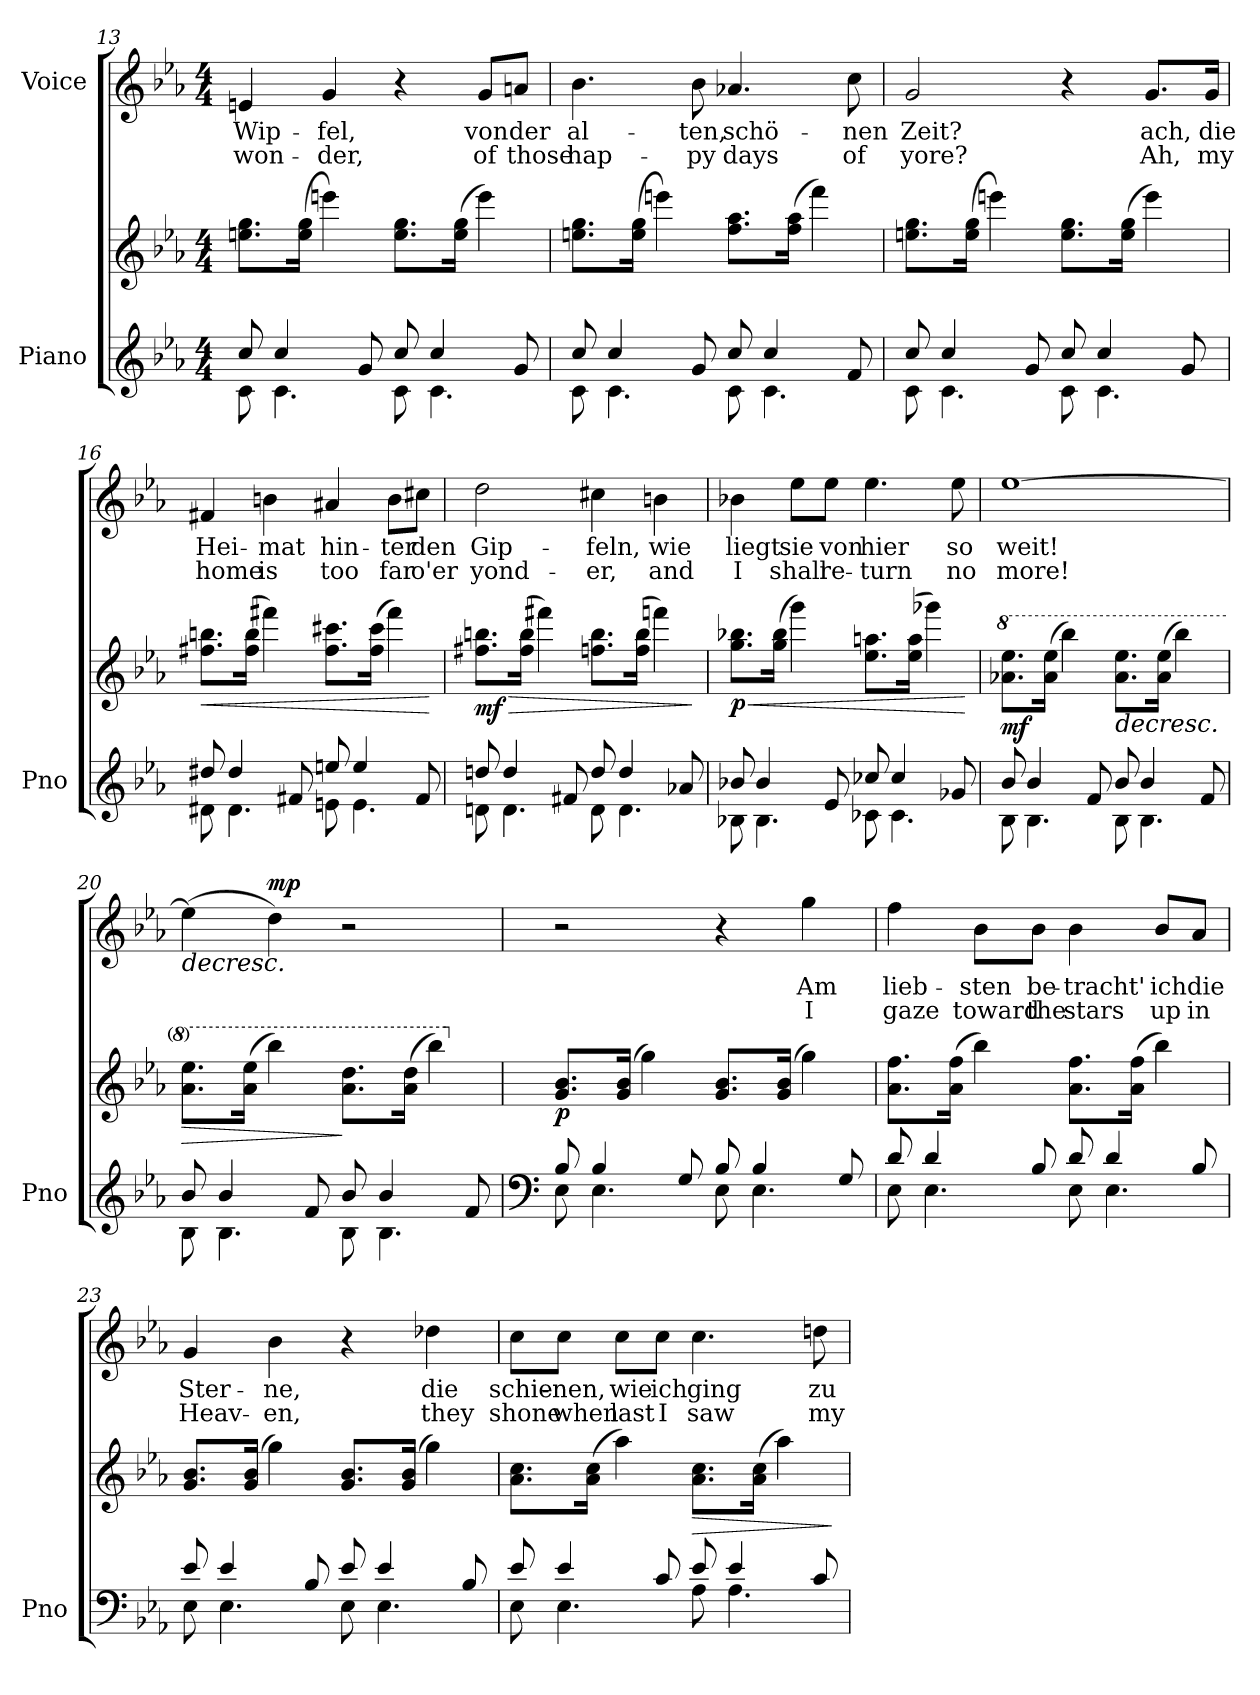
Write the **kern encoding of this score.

**kern	**kern	**dynam	**kern	**text	**text	**dynam
*part2	*part2	*part2	*part1	*part1	*part1	*part1
*staff3	*staff2	*staff2/3	*staff1	*staff1	*staff1	*staff1
*I"Piano	*	*	*I"Voice	*	*	*
*I'Pno	*	*	*	*	*	*
!!LO:LB:g=z
*clefG2	*clefG2	*	*clefG2	*	*	*
*k[b-e-a-]	*k[b-e-a-]	*	*k[b-e-a-]	*	*	*
*M4/4	*M4/4	*	*M4/4	*	*	*
=13	=13	=13	=13	=13	=13	=13
*^	*	*	*	*	*	*
!	!	!	!	!	!LO:LY:b	!LO:LY:b	!
8cc/	8c\	8.een\ 8.gg\L	.	4en/	Wip-	won-	.
4cc/	4.c\	.	.	.	.	.	.
.	.	(16ee\ 16gg\Jk	.	.	.	.	.
!	!	!	!	!	!LO:LY:b	!LO:LY:b	!
.	.	4eeen\)	.	4g/	-fel,	-der,	.
8g/	.	.	.	.	.	.	.
8cc/	8c\	8.ee\ 8.gg\L	.	4r	.	.	.
4cc/	4.c\	.	.	.	.	.	.
.	.	(16ee\ 16gg\Jk	.	.	.	.	.
!	!	!	!	!	!LO:LY:b	!LO:LY:b	!
.	.	4eee\)	.	8g/L	von	of	.
!	!	!	!	!	!LO:LY:b	!LO:LY:b	!
8g/	.	.	.	8an/J	der	those	.
=14	=14	=14	=14	=14	=14	=14	=14
!	!	!	!	!	!LO:LY:b	!LO:LY:b	!
8cc/	8c\	8.een\ 8.gg\L	.	4.b-\	al-	hap-	.
4cc/	4.c\	.	.	.	.	.	.
.	.	(16ee\ 16gg\Jk	.	.	.	.	.
.	.	4eeen\)	.	.	.	.	.
!	!	!	!	!	!LO:LY:b	!LO:LY:b	!
8g/	.	.	.	8b-\	-ten,	-py	.
!	!	!	!	!	!LO:LY:b	!LO:LY:b	!
8cc/	8c\	8.ff\ 8.aa-\L	.	4.a-X/	schö-	days	.
4cc/	4.c\	.	.	.	.	.	.
.	.	(16ff\ 16aa-\Jk	.	.	.	.	.
.	.	4fff\)	.	.	.	.	.
!	!	!	!	!	!LO:LY:b	!LO:LY:b	!
8f/	.	.	.	8cc\	-nen	of	.
=15	=15	=15	=15	=15	=15	=15	=15
!	!	!	!	!	!LO:LY:b	!LO:LY:b	!
8cc/	8c\	8.een\ 8.gg\L	.	2g/	Zeit?	yore?	.
4cc/	4.c\	.	.	.	.	.	.
.	.	(16ee\ 16gg\Jk	.	.	.	.	.
.	.	4eeen\)	.	.	.	.	.
8g/	.	.	.	.	.	.	.
8cc/	8c\	8.ee\ 8.gg\L	.	4r	.	.	.
4cc/	4.c\	.	.	.	.	.	.
.	.	(16ee\ 16gg\Jk	.	.	.	.	.
!	!	!	!	!	!LO:LY:b	!LO:LY:b	!
.	.	4eee\)	.	8.g/L	ach,	Ah,	.
8g/	.	.	.	.	.	.	.
!	!	!	!	!	!LO:LY:b	!LO:LY:b	!
.	.	.	.	16g/Jk	die	my	.
!!LO:LB:g=z
=16	=16	=16	=16	=16	=16	=16	=16
!	!	!	!LO:HP:b	!	!LO:LY:b	!LO:LY:b	!
8dd#X/	8d#X\	8.ff#X\ 8.bbn\L	<	4f#X/	Hei-	home	.
4dd#/	4.d#\	.	.	.	.	.	.
.	.	(16ff#\ 16bb\Jk	.	.	.	.	.
!	!	!	!	!	!LO:LY:b	!LO:LY:b	!
.	.	4fff#X\)	.	4bn\	-mat	is	.
8f#X/	.	.	.	.	.	.	.
!	!	!	!	!	!LO:LY:b	!LO:LY:b	!
8een/	8en\	8.ff#\ 8.ccc#X\L	.	4a#X/	hin-	too	.
4ee/	4.e\	.	.	.	.	.	.
.	.	(16ff#\ 16ccc#\Jk	.	.	.	.	.
!	!	!	!	!	!LO:LY:b	!LO:LY:b	!
.	.	4fff#\)	.	8b\L	-ter	far	.
!	!	!	!	!	!LO:LY:b	!LO:LY:b	!
8f#/	.	.	.	8cc#X\J	den	o'er	.
*v	*v	*	*	*	*	*	*
.	.	[	.	.	.	.
=17	=17	=17	=17	=17	=17	=17
*^	*	*	*	*	*	*
!	!	!	!LO:HP:b	!	!LO:LY:b	!LO:LY:b	!
!	!	!	!LO:DY:n=1:b	!	!	!	!
8ddn/	8dn\	8.ff#X\ 8.bbn\L	> mf	2dd\	Gip-	yond-	.
4dd/	4.d\	.	.	.	.	.	.
.	.	(16ff#\ 16bb\Jk	.	.	.	.	.
.	.	4fff#X\)	.	.	.	.	.
8f#X/	.	.	.	.	.	.	.
!	!	!	!	!	!LO:LY:b	!LO:LY:b	!
8dd/	8d\	8.ffn\ 8.bb\L	.	4cc#X\	-feln,	-er,	.
4dd/	4.d\	.	.	.	.	.	.
.	.	(16ff\ 16bb\Jk	.	.	.	.	.
!	!	!	!	!	!LO:LY:b	!LO:LY:b	!
.	.	4fffn\)	.	4bn\	wie	and	.
8a-X/	.	.	.	.	.	.	.
*v	*v	*	*	*	*	*	*
.	.	]	.	.	.	.
=18	=18	=18	=18	=18	=18	=18
*^	*	*	*	*	*	*
!	!	!	!LO:HP:b	!	!LO:LY:b	!LO:LY:b	!
!	!	!	!LO:DY:n=1:b	!	!	!	!
8b-X/	8B-X\	8.gg\ 8.bb-X\L	< p	4b-X\	liegt	I	.
4b-/	4.B-\	.	.	.	.	.	.
.	.	(16gg\ 16bb-\Jk	.	.	.	.	.
!	!	!	!	!	!LO:LY:b	!LO:LY:b	!
.	.	4ggg\)	.	8ee-\L	sie	shall	.
!	!	!	!	!	!LO:LY:b	!LO:LY:b	!
8e-/	.	.	.	8ee-\J	von	re-	.
!	!	!	!	!	!LO:LY:b	!LO:LY:b	!
8cc-X/	8c-X\	8.ee-\ 8.aan\L	.	4.ee-\	hier	-turn	.
4cc-/	4.c-\	.	.	.	.	.	.
.	.	(16ee-\ 16aa\Jk	.	.	.	.	.
.	.	4ggg-X\)	.	.	.	.	.
!	!	!	!	!	!LO:LY:b	!LO:LY:b	!
8g-X/	.	.	.	8ee-\	so	no	.
*v	*v	*	*	*	*	*	*
.	.	[	.	.	.	.
!!LO:LB:g=z
=19	=19	=19	=19	=19	=19	=19
*^	*	*	*	*	*	*
*	*	*8va	*	*	*	*	*
!	!	!	!LO:DY:b	!	!LO:LY:b	!LO:LY:b	!
8b-/	8B-\	8.aa-X\ 8.eee-\L	mf	[1ee-	weit!	more!	.
4b-/	4.B-\	.	.	.	.	.	.
.	.	(16aa-\ 16eee-\Jk	.	.	.	.	.
.	.	4bbb-\)	.	.	.	.	.
8f/	.	.	.	.	.	.	.
!	!	!	!LO:HP:b	!	!	!	!
8b-/	8B-\	8.aa-\ 8.eee-\L	>	.	.	.	.
4b-/	4.B-\	.	.	.	.	.	.
.	.	(16aa-\ 16eee-\Jk	.	.	.	.	.
.	.	4bbb-\)	.	.	.	.	.
8f/	.	.	.	.	.	.	.
=20	=20	=20	=20	=20	=20	=20	=20
!	!	!	!LO:HP:b	!	!	!	!LO:HP:b
8b-/	8B-\	8.aa-\ 8.eee-\L	>	(4ee-\]	.	.	>
4b-/	4.B-\	.	.	.	.	.	.
.	.	(16aa-\ 16eee-\Jk	.	.	.	.	.
!	!	!	!	!	!	!	!LO:DY:a
.	.	4bbb-\)	.	4dd\)	.	.	mp
8f/	.	.	.	.	.	.	.
8b-/	8B-\	8.aa-\ 8.ddd\L	]	2r	.	.	]
4b-/	4.B-\	.	.	.	.	.	.
.	.	(16aa-\ 16ddd\Jk	.	.	.	.	.
.	.	4bbb-\)	.	.	.	.	.
8f/	.	.	.	.	.	.	.
*v	*v	*	*	*	*	*	*
.	.	]	.	.	.	.
=21	=21	=21	=21	=21	=21	=21
*clefF4	*	*	*	*	*	*
*^	*	*	*	*	*	*
*	*	*X8va	*	*	*	*	*
!	!	!	!LO:DY:b	!	!	!	!
8B-/	8E-\	8.g/ 8.b-/L	p	2r	.	.	.
4B-/	4.E-\	.	.	.	.	.	.
.	.	(16g/ 16b-/Jk	.	.	.	.	.
.	.	4gg\)	.	.	.	.	.
8G/	.	.	.	.	.	.	.
8B-/	8E-\	8.g/ 8.b-/L	.	4r	.	.	.
4B-/	4.E-\	.	.	.	.	.	.
.	.	(16g/ 16b-/Jk	.	.	.	.	.
!	!	!	!	!	!LO:LY:b	!LO:LY:b	!
.	.	4gg\)	.	4gg\	Am	I	.
8G/	.	.	.	.	.	.	.
!!LO:PB:g=z
=22	=22	=22	=22	=22	=22	=22	=22
!	!	!	!	!	!LO:LY:b	!LO:LY:b	!
8d/	8E-\	8.a-\ 8.ff\L	.	4ff\	lieb-	gaze	.
4d/	4.E-\	.	.	.	.	.	.
.	.	(16a-\ 16ff\Jk	.	.	.	.	.
!	!	!	!	!	!LO:LY:b	!LO:LY:b	!
.	.	4bb-\)	.	8b-\L	-sten	toward	.
!	!	!	!	!	!LO:LY:b	!LO:LY:b	!
8B-/	.	.	.	8b-\J	be-	the	.
!	!	!	!	!	!LO:LY:b	!LO:LY:b	!
8d/	8E-\	8.a-\ 8.ff\L	.	4b-\	-tracht'	stars	.
4d/	4.E-\	.	.	.	.	.	.
.	.	(16a-\ 16ff\Jk	.	.	.	.	.
!	!	!	!	!	!LO:LY:b	!LO:LY:b	!
.	.	4bb-\)	.	8b-/L	ich	up	.
!	!	!	!	!	!LO:LY:b	!LO:LY:b	!
8B-/	.	.	.	8a-/J	die	in	.
=23	=23	=23	=23	=23	=23	=23	=23
!	!	!	!	!	!LO:LY:b	!LO:LY:b	!
8e-/	8E-\	8.g/ 8.b-/L	.	4g/	Ster-	Heav-	.
4e-/	4.E-\	.	.	.	.	.	.
.	.	(16g/ 16b-/Jk	.	.	.	.	.
!	!	!	!	!	!LO:LY:b	!LO:LY:b	!
.	.	4gg\)	.	4b-\	-ne,	-en,	.
8B-/	.	.	.	.	.	.	.
8e-/	8E-\	8.g/ 8.b-/L	.	4r	.	.	.
4e-/	4.E-\	.	.	.	.	.	.
.	.	(16g/ 16b-/Jk	.	.	.	.	.
!	!	!	!	!	!LO:LY:b	!LO:LY:b	!
.	.	4gg\)	.	4dd-X\	die	they	.
8B-/	.	.	.	.	.	.	.
=24	=24	=24	=24	=24	=24	=24	=24
!	!	!	!	!	!LO:LY:b	!LO:LY:b	!
8e-/	8E-\	8.a-\ 8.cc\L	.	8cc\L	schie-	shone	.
!	!	!	!	!	!LO:LY:b	!LO:LY:b	!
4e-/	4.E-\	.	.	8cc\J	-nen,	when	.
.	.	(16a-\ 16cc\Jk	.	.	.	.	.
!	!	!	!	!	!LO:LY:b	!LO:LY:b	!
.	.	4aa-\)	.	8cc\L	wie	last	.
!	!	!	!	!	!LO:LY:b	!LO:LY:b	!
8c/	.	.	.	8cc\J	ich	I	.
!	!	!	!LO:HP:b	!	!LO:LY:b	!LO:LY:b	!
8e-/	8A-\	8.a-\ 8.cc\L	>	4.cc\	ging	saw	.
4e-/	4.A-\	.	.	.	.	.	.
.	.	(16a-\ 16cc\Jk	.	.	.	.	.
.	.	4aa-\)	.	.	.	.	.
!	!	!	!	!	!LO:LY:b	!LO:LY:b	!
8c/	.	.	.	8ddn\	zu	my	.
*v	*v	*	*	*	*	*	*
.	.	]	.	.	.	.
=	=	=	=	=	=	=
*-	*-	*-	*-	*-	*-	*-
